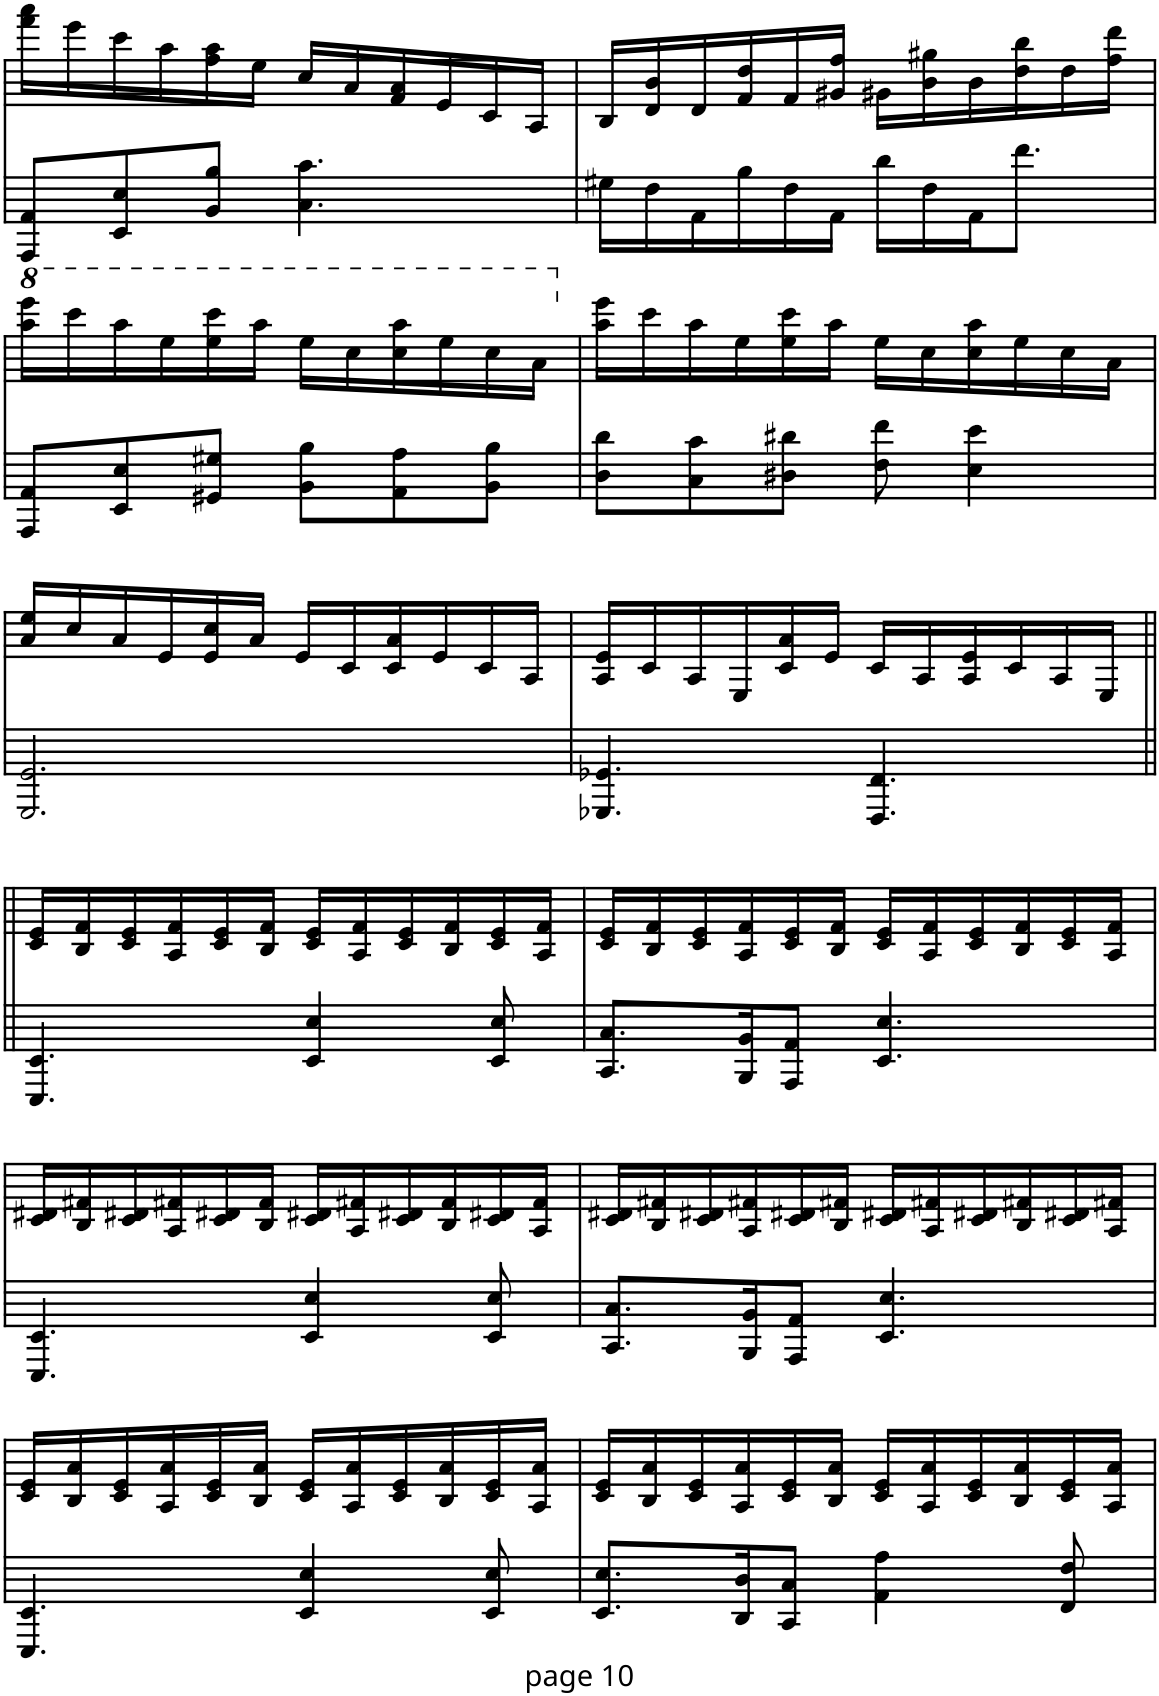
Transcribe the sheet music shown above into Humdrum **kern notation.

**kern	**kern
*part1	*part1
*staff2	*staff1
*I"Piano	*
*I'Pno.	*
!!LO:PB:g=z
*clefF4	*clefG2
*k[]	*k[]
*M6/8	*M6/8
=253	=253
8AAA/ 8AA/L	16fff\ 16aaa\LL
.	16eee\
8EE/ 8E/	16ccc\
.	16aa\
8BB/ 8B/J	16ff\ 16aa\
.	16ee\JJ
4.C\ 4.c\	16cc/LL
.	16a/
.	16f/ 16a/
.	16e/
.	16c/
.	16A/JJ
=254	=254
16G#X\LL	16B/LL
16F\	16d/ 16b/
16AA\	16d/
16B\	16f/ 16dd/
16F\	16f/
16AA\JJ	16g#X/ 16ff/JJ
16d\LL	16g#X\LL
16F\	16b\ 16gg#X\
16AA\J	16b\
8.f\J	16dd\ 16bb\
.	16dd\
.	16ff\ 16ddd\JJ
!!LO:LB:g=z
=255	=255
*	*8va
8AAA/ 8AA/L	16aaa\ 16eeee\LL
.	16cccc\
8EE/ 8E/	16aaa\
.	16eee\
8GG#X/ 8G#X/J	16eee\ 16cccc\
.	16aaa\JJ
8BB\ 8B\L	16eee\LL
.	16ccc\
8AA\ 8A\	16ccc\ 16aaa\
.	16eee\
8BB\ 8B\J	16ccc\
.	16aa\JJ
=256	=256
*	*X8va
8D\ 8d\L	16aa\ 16eee\LL
.	16ccc\
8C\ 8c\	16aa\
.	16ee\
8D#X\ 8d#X\J	16ee\ 16ccc\
.	16aa\JJ
8F\ 8f\	16ee\LL
.	16cc\
4E\ 4e\	16cc\ 16aa\
.	16ee\
.	16cc\
.	16a\JJ
!!LO:LB:g=z
=257	=257
2.GGG/ 2.GG/	16a/ 16ee/LL
.	16cc/
.	16a/
.	16e/
.	16e/ 16cc/
.	16a/JJ
.	16e/LL
.	16c/
.	16c/ 16a/
.	16e/
.	16c/
.	16A/JJ
=258	=258
4.GGG-X/ 4.GG-X/	16A/ 16e/LL
.	16c/
.	16A/
.	16E/
.	16c/ 16a/
.	16e/JJ
4.FFF/ 4.FF/	16c/LL
.	16A/
.	16A/ 16e/
.	16c/
.	16A/
.	16E/JJ
!!LO:LB:g=z
=259||	=259||
4.EEE/ 4.EE/	16c/ 16e/LL
.	16B/ 16f/
.	16c/ 16e/
.	16A/ 16f/
.	16c/ 16e/
.	16B/ 16f/JJ
4EE/ 4E/	16c/ 16e/LL
.	16A/ 16f/
.	16c/ 16e/
.	16B/ 16f/
8EE/ 8E/	16c/ 16e/
.	16A/ 16f/JJ
=260	=260
8.CC/ 8.C/L	16c/ 16e/LL
.	16B/ 16f/
.	16c/ 16e/
16BBB/ 16BB/K	16A/ 16f/
8AAA/ 8AA/J	16c/ 16e/
.	16B/ 16f/JJ
4.EE/ 4.E/	16c/ 16e/LL
.	16A/ 16f/
.	16c/ 16e/
.	16B/ 16f/
.	16c/ 16e/
.	16A/ 16f/JJ
!!LO:LB:g=z
=261	=261
4.EEE/ 4.EE/	16c/ 16d#X/LL
.	16B/ 16f#X/
.	16c/ 16d#X/
.	16A/ 16f#X/
.	16c/ 16d#X/
.	16B/ 16f#/JJ
4EE/ 4E/	16c/ 16d#X/LL
.	16A/ 16f#X/
.	16c/ 16d#X/
.	16B/ 16f#/
8EE/ 8E/	16c/ 16d#X/
.	16A/ 16f#/JJ
=262	=262
8.CC/ 8.C/L	16c/ 16d#X/LL
.	16B/ 16f#X/
.	16c/ 16d#X/
16BBB/ 16BB/K	16A/ 16f#X/
8AAA/ 8AA/J	16c/ 16d#X/
.	16B/ 16f#X/JJ
4.EE/ 4.E/	16c/ 16d#X/LL
.	16A/ 16f#X/
.	16c/ 16d#X/
.	16B/ 16f#X/
.	16c/ 16d#X/
.	16A/ 16f#X/JJ
!!LO:LB:g=z
=263	=263
4.EEE/ 4.EE/	16c/ 16e/LL
.	16B/ 16a/
.	16c/ 16e/
.	16A/ 16a/
.	16c/ 16e/
.	16B/ 16a/JJ
4EE/ 4E/	16c/ 16e/LL
.	16A/ 16a/
.	16c/ 16e/
.	16B/ 16a/
8EE/ 8E/	16c/ 16e/
.	16A/ 16a/JJ
=264	=264
8.EE/ 8.E/L	16c/ 16e/LL
.	16B/ 16a/
.	16c/ 16e/
16DD/ 16D/K	16A/ 16a/
8CC/ 8C/J	16c/ 16e/
.	16B/ 16a/JJ
4AA\ 4A\	16c/ 16e/LL
.	16A/ 16a/
.	16c/ 16e/
.	16B/ 16a/
8FF/ 8F/	16c/ 16e/
.	16A/ 16a/JJ
=	=
*-	*-
